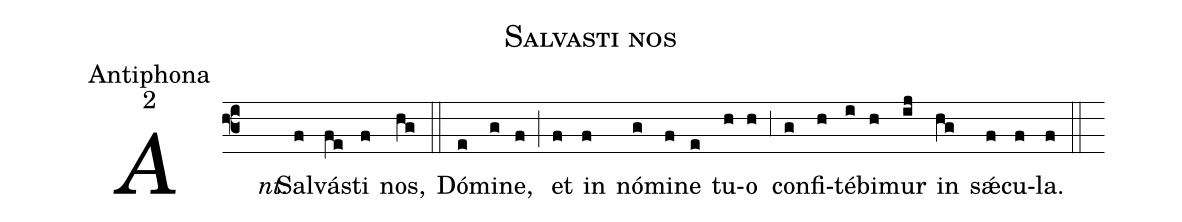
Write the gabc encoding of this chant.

name:Salvasti nos;
office-part:Antiphona;
mode:2;
%%
(f3) <i>Ant.</i>() Sal(f)vá(fe)sti(f) nos,(hg) (::)
Dó(e)mi(g)ne,(f) (;) et(f) in(f) nó(g)mi(f)ne(e) tu(h)o(h) (,3) con(g)fi(h)té(i)bi(h)mur(ij) in(hg) s{<sp>'ae</sp>}(f)cu(f)la.(f) (::)
